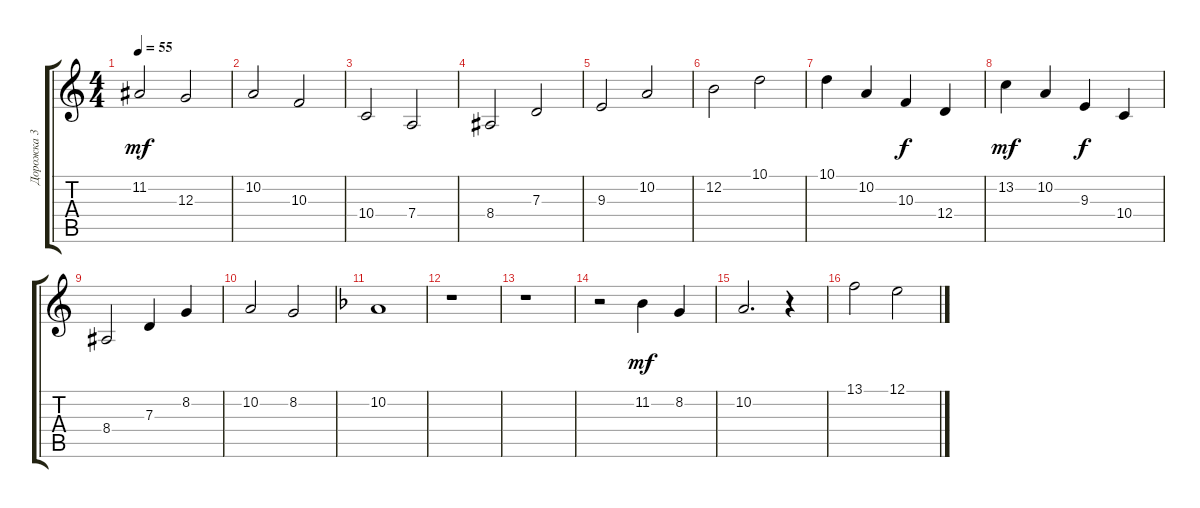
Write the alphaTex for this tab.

\track ("Дорожка 3" "Дорожка 3") {instrument shakuhachi}
\staff {score tabs}
\tuning (E4 B3 G3 D3 A2 E2) {hide}
\ts (4 4)
\tempo 55
\clef g2
\ks aminor
11.2.2{dy mf} 12.3.2 |
10.2.2 10.3.2 |
10.4.2 7.4.2 |
8.4.2 7.3.2 |
9.3.2 10.2.2 |
12.2.2 10.1.2 |
10.1.4 10.2.4 10.3.4{dy f} 12.4.4 |
13.2.4{dy mf} 10.2.4 9.3.4{dy f} 10.4.4 |
8.4.2 7.3.4 8.2.4 |
10.2.2 8.2.2 |
\ks dminor
10.2.1 |
r.1 |
r.1 |
r.2 11.2.4{dy mf} 8.2.4 |
10.2.2{d} r.4 |
13.1.2 12.1.2
